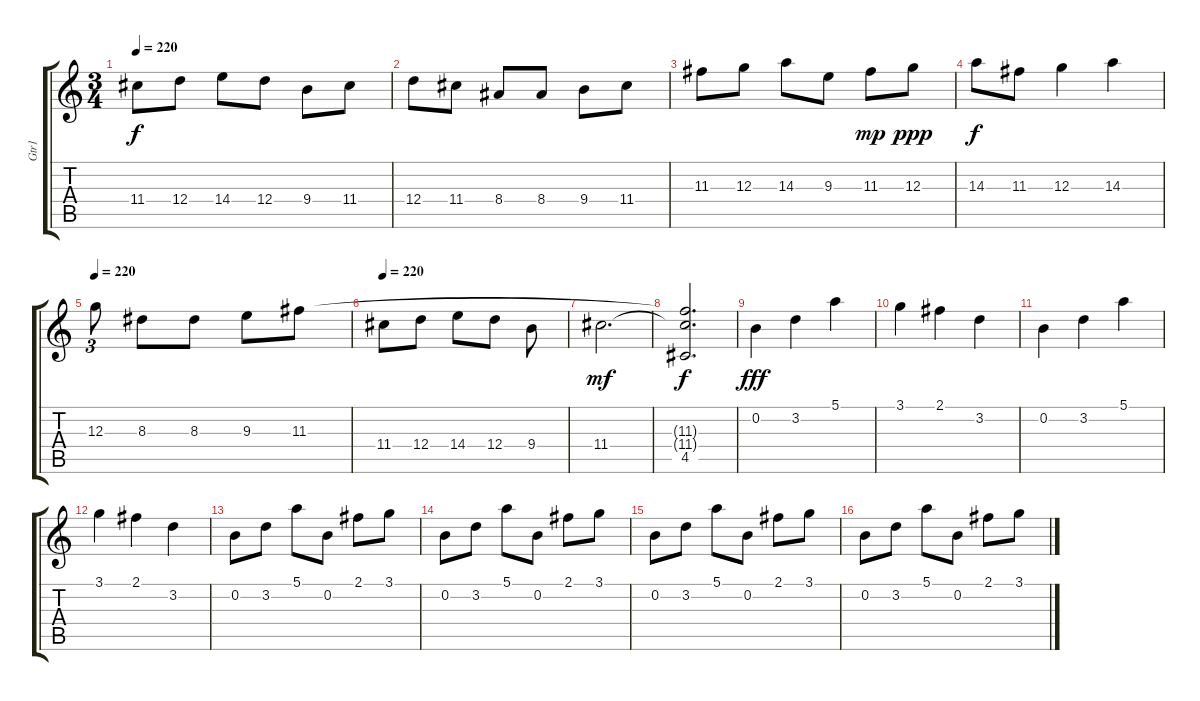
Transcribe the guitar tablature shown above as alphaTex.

\track ("Gtr1" "Gtr1") {instrument distortionguitar}
\staff {score tabs}
\tuning (E4 B3 G3 D3 A2 D2) {hide}
\ts (3 4)
\tempo 220
\clef g2
\ks c
11.4.8{dy f} 12.4.8 14.4.8 12.4.8 9.4.8 11.4.8 |
12.4.8 11.4.8 8.4.8 8.4.8 9.4.8 11.4.8 |
11.3.8 12.3.8 14.3.8 9.3.8 11.3.8{dy mp} 12.3.8{dy ppp} |
14.3.8{dy f} 11.3.8 12.3.4 14.3.4 |
\tempo 220
12.3.8{tu (3 2)} 8.3.8 8.3.8 9.3.8 11.3.8 |
\tempo 220
11.4.8 12.4.8 14.4.8 12.4.8 9.4.8 |
11.4.2{d dy mf} |
(11.3{t} 11.4{t} 4.5).2{d dy f} |
0.2.4{dy fff} 3.2.4 5.1.4 |
3.1.4 2.1.4 3.2.4 |
0.2.4 3.2.4 5.1.4 |
3.1.4 2.1.4 3.2.4 |
0.2.8 3.2.8 5.1.8 0.2.8 2.1.8 3.1.8 |
0.2.8 3.2.8 5.1.8 0.2.8 2.1.8 3.1.8 |
0.2.8 3.2.8 5.1.8 0.2.8 2.1.8 3.1.8 |
0.2.8 3.2.8 5.1.8 0.2.8 2.1.8 3.1.8
